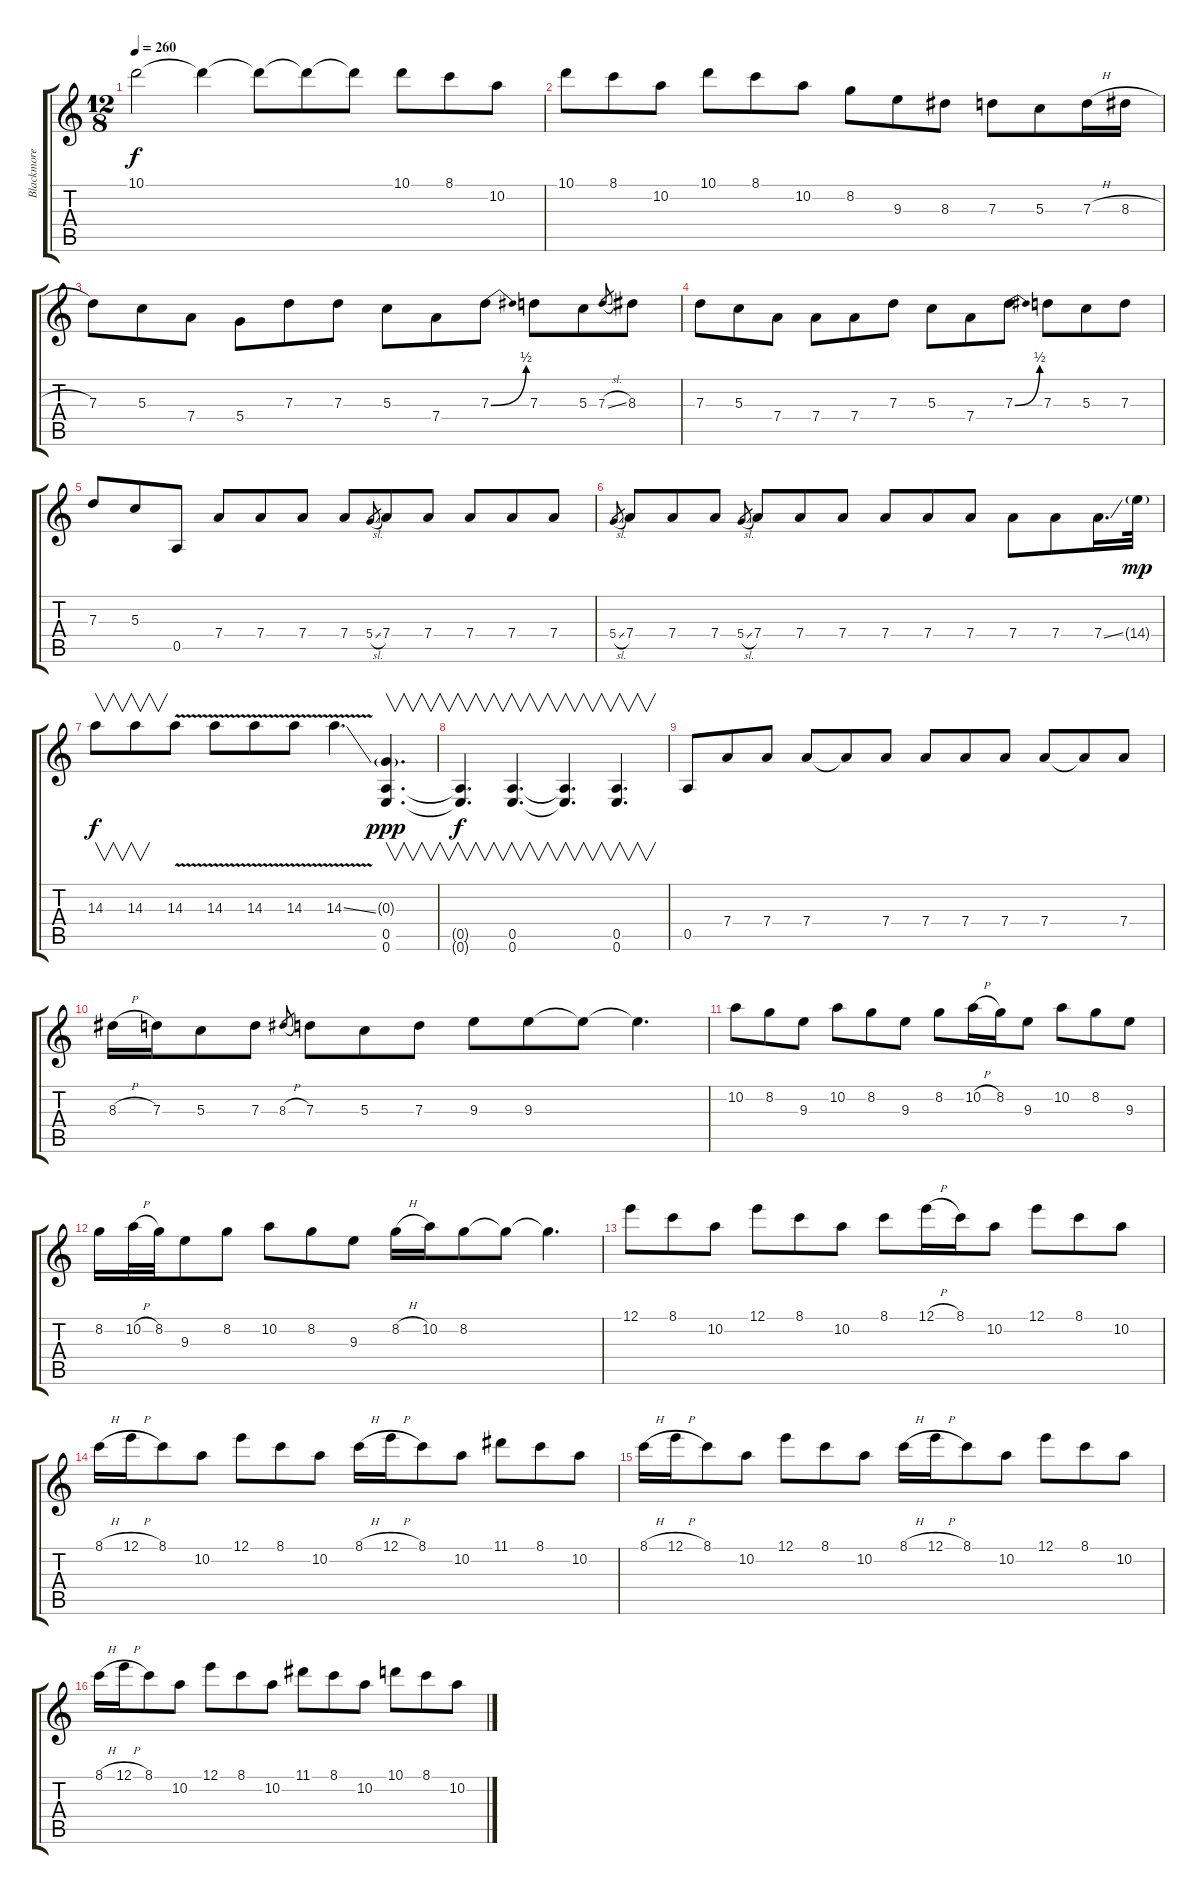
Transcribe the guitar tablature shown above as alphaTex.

\track ("Blackmore" "Blackmore") {instrument overdrivenguitar}
\staff {score tabs}
\tuning (E4 B3 G3 D3 A2 E2) {hide}
\ts (12 8)
\tempo 260
\clef g2
\ks c
10.1{t}.2{dy f} 10.1{t}.4 10.1{t}.8 10.1{t}.8 10.1{t}.8 10.1.8 8.1.8 10.2.8 |
10.1.8 8.1.8 10.2.8 10.1.8 8.1.8 10.2.8 8.2.8 9.3.8 8.3.8 7.3.8 5.3.8 7.3{h}.16 8.3{h}.16 |
7.3.8 5.3.8 7.4.8 5.4.8 7.3.8 7.3.8 5.3.8 7.4.8 7.3{be (bend 0 0 60 2)}.8 7.3.8 5.3.8 7.3{sl}.8{gr} 8.3.8 |
7.3.8 5.3.8 7.4.8 7.4.8 7.4.8 7.3.8 5.3.8 7.4.8 7.3{be (bend 0 0 60 2)}.8 7.3.8 5.3.8 7.3.8 |
7.3.8 5.3.8 0.5.8 7.4.8 7.4.8 7.4.8 7.4.8 5.4{sl}.8{gr} 7.4.8 7.4.8 7.4.8 7.4.8 7.4.8 |
5.4{sl}.8{gr} 7.4.8 7.4.8 7.4.8 5.4{sl}.8{gr} 7.4.8 7.4.8 7.4.8 7.4.8 7.4.8 7.4.8 7.4.8 7.4.8 7.4{ss}.16{d} 14.4{g}.32{dy mp} |
14.3.8{v dy f} 14.3.8{v} 14.3{v}.8 14.3{v}.8 14.3{v}.8 14.3{v}.8 14.3{v ss}.4{d} (0.3{g} 0.5 0.6).4{v d dy ppp} |
(0.5{t} 0.6{t}).4{v d dy f} (0.5 0.6).4{v d} (0.5{t} 0.6{t}).4{v d} (0.5 0.6).4{v d} |
0.5.8 7.4.8 7.4.8 7.4.8 7.4{t}.8 7.4.8 7.4.8 7.4.8 7.4.8 7.4.8 7.4{t}.8 7.4.8 |
8.3{h}.16 7.3.16 5.3.8 7.3.8 8.3{h}.8{gr} 7.3.8 5.3.8 7.3.8 9.3.8 9.3.8 9.3{t}.8 9.3{t}.4{d} |
10.2.8 8.2.8 9.3.8 10.2.8 8.2.8 9.3.8 8.2.8 10.2{h}.16 8.2.16 9.3.8 10.2.8 8.2.8 9.3.8 |
8.2.16 10.2{h}.32 8.2.32 9.3.8 8.2.8 10.2.8 8.2.8 9.3.8 8.2{h}.16 10.2.16 8.2.8 8.2{t}.8 8.2{t}.4{d} |
12.1.8 8.1.8 10.2.8 12.1.8 8.1.8 10.2.8 8.1.8 12.1{h}.16 8.1.16 10.2.8 12.1.8 8.1.8 10.2.8 |
8.1{h}.16 12.1{h}.16 8.1.8 10.2.8 12.1.8 8.1.8 10.2.8 8.1{h}.16 12.1{h}.16 8.1.8 10.2.8 11.1.8 8.1.8 10.2.8 |
8.1{h}.16 12.1{h}.16 8.1.8 10.2.8 12.1.8 8.1.8 10.2.8 8.1{h}.16 12.1{h}.16 8.1.8 10.2.8 12.1.8 8.1.8 10.2.8 |
8.1{h}.16 12.1{h}.16 8.1.8 10.2.8 12.1.8 8.1.8 10.2.8 11.1.8 8.1.8 10.2.8 10.1.8 8.1.8 10.2.8
